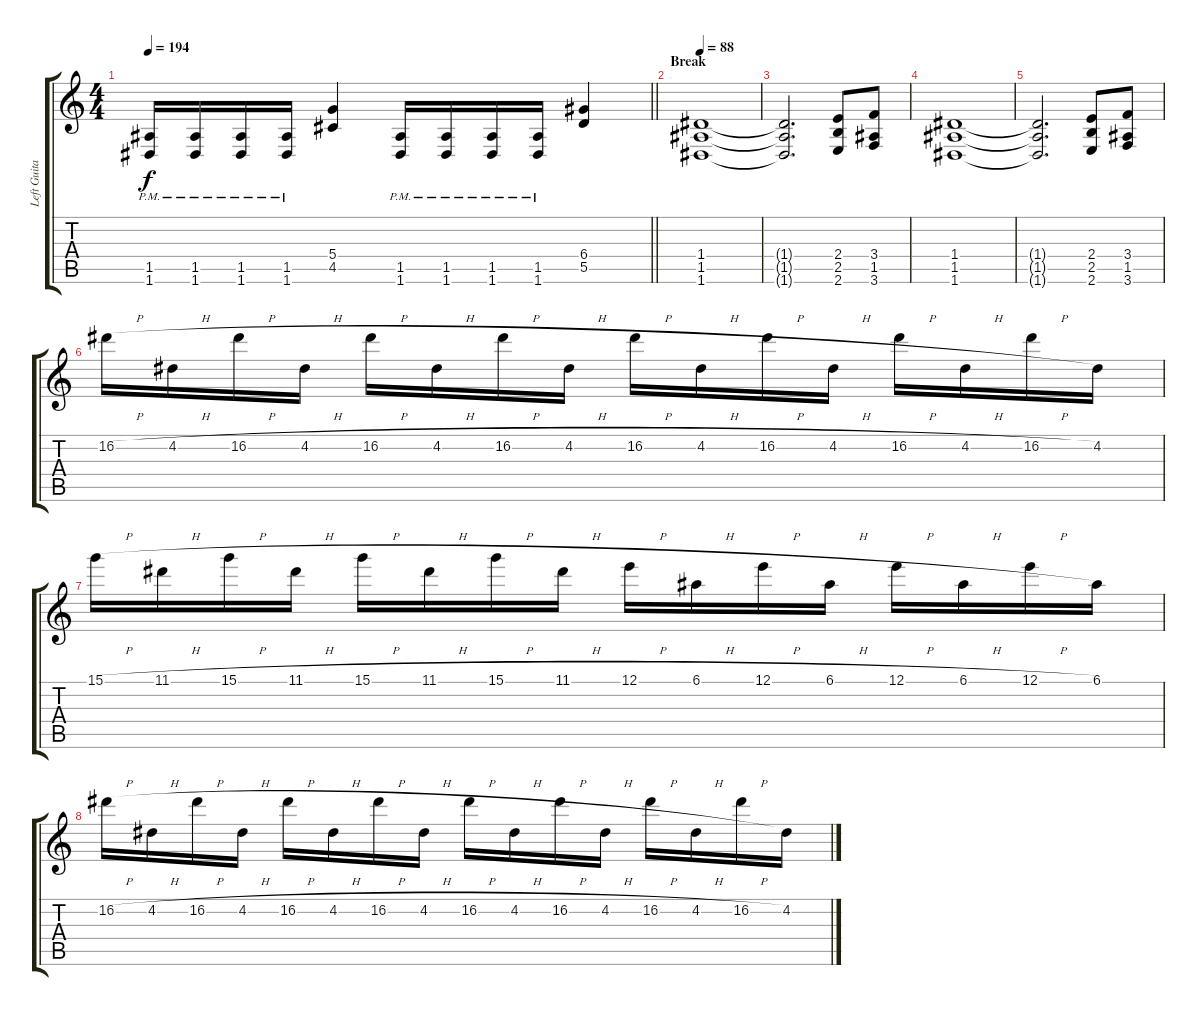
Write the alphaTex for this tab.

\track ("Left Guitar" "Left Guita") {instrument overdrivenguitar}
\staff {score tabs}
\tuning (E4 B3 G3 D3 A2 D2) {hide}
\ts (4 4)
\tempo 194
\clef g2
\barLineRight lightlight
\ks c
(1.5{pm} 1.6{pm}).16{dy f} (1.5{pm} 1.6{pm}).16 (1.5{pm} 1.6{pm}).16 (1.5{pm} 1.6{pm}).16 (5.4 4.5).4 (1.5{pm} 1.6{pm}).16 (1.5{pm} 1.6{pm}).16 (1.5{pm} 1.6{pm}).16 (1.5{pm} 1.6{pm}).16 (6.4 5.5).4 |
\section ("" "Break")
\tempo 88
(1.4 1.5 1.6).1 |
(1.4{t} 1.5{t} 1.6{t}).2{d} (2.4 2.5 2.6).8 (3.4 1.5 3.6).8 |
(1.4 1.5 1.6).1 |
(1.4{t} 1.5{t} 1.6{t}).2{d} (2.4 2.5 2.6).8 (3.4 1.5 3.6).8 |
16.2{h}.16 4.2{h}.16 16.2{h}.16 4.2{h}.16 16.2{h}.16 4.2{h}.16 16.2{h}.16 4.2{h}.16 16.2{h}.16 4.2{h}.16 16.2{h}.16 4.2{h}.16 16.2{h}.16 4.2{h}.16 16.2{h}.16 4.2.16 |
15.1{h}.16 11.1{h}.16 15.1{h}.16 11.1{h}.16 15.1{h}.16 11.1{h}.16 15.1{h}.16 11.1{h}.16 12.1{h}.16 6.1{h}.16 12.1{h}.16 6.1{h}.16 12.1{h}.16 6.1{h}.16 12.1{h}.16 6.1.16 |
16.2{h}.16 4.2{h}.16 16.2{h}.16 4.2{h}.16 16.2{h}.16 4.2{h}.16 16.2{h}.16 4.2{h}.16 16.2{h}.16 4.2{h}.16 16.2{h}.16 4.2{h}.16 16.2{h}.16 4.2{h}.16 16.2{h}.16 4.2{h}.16
